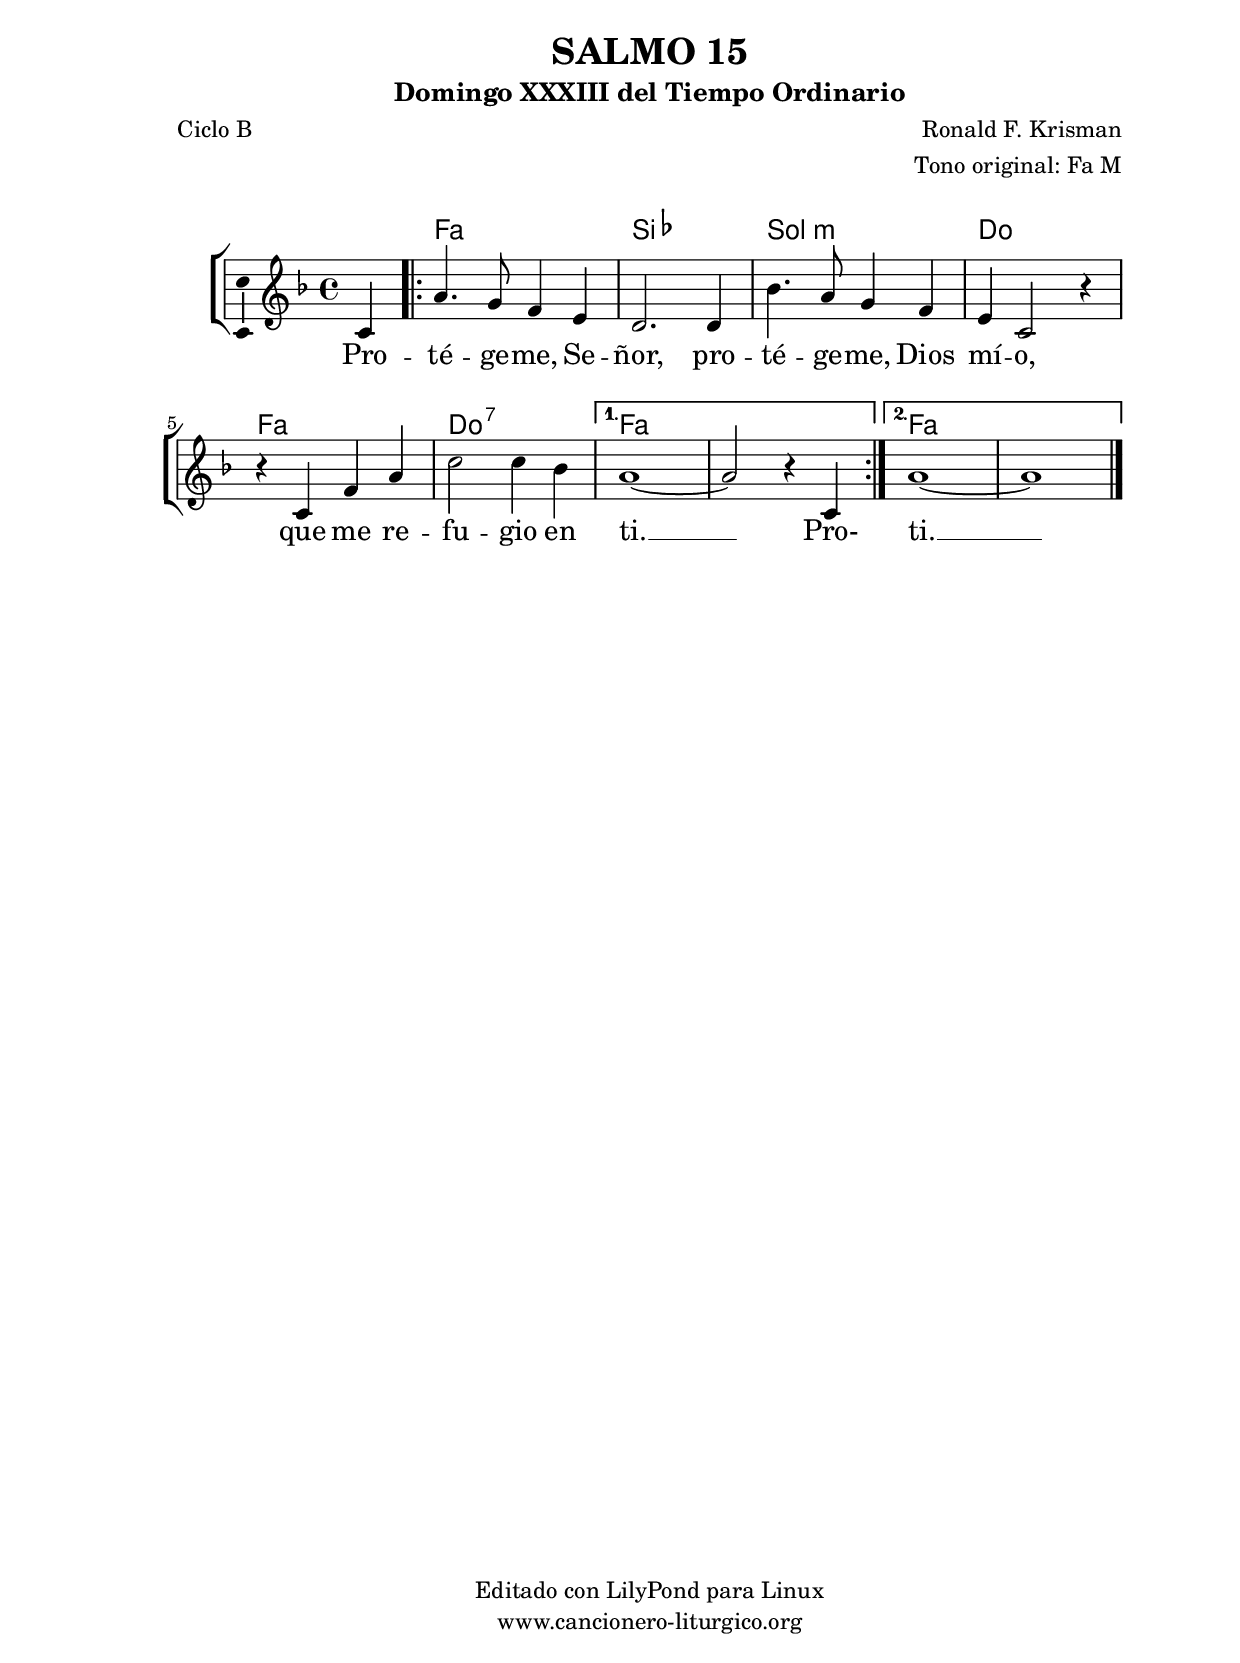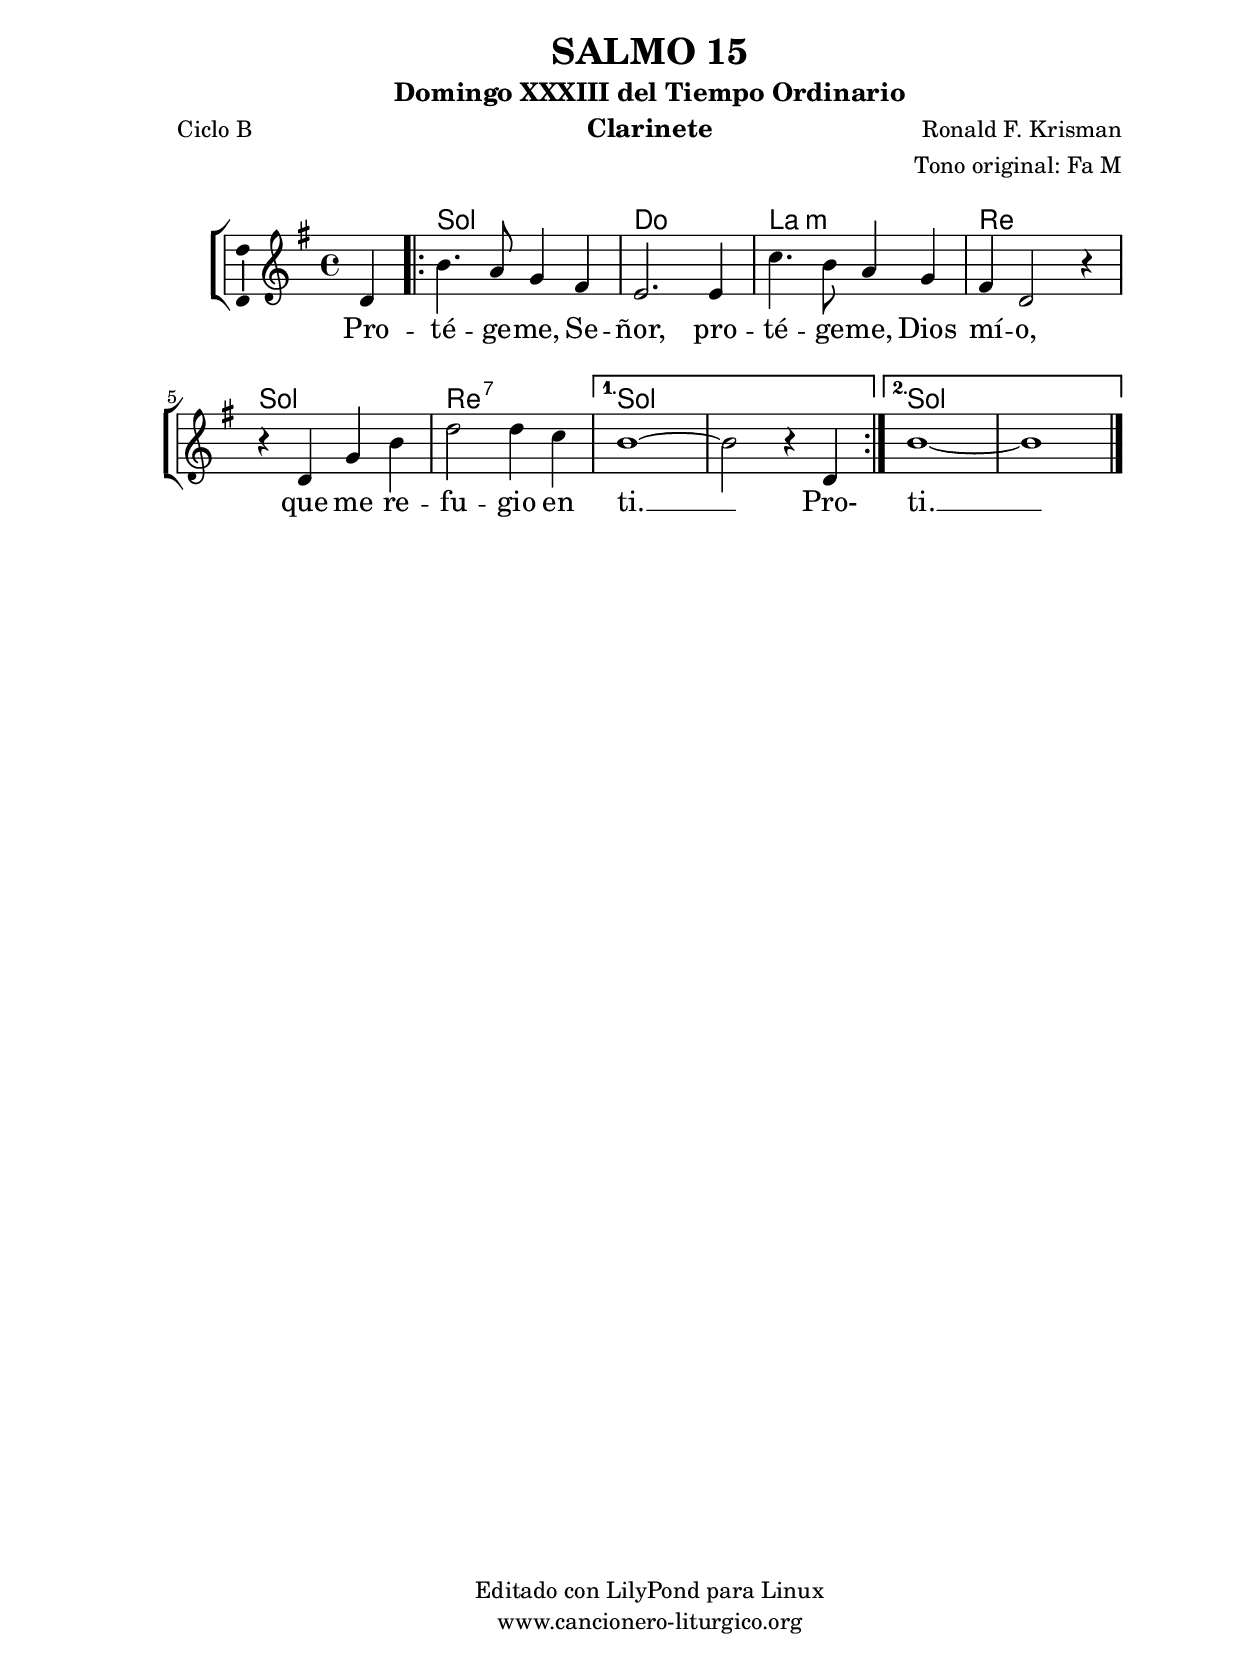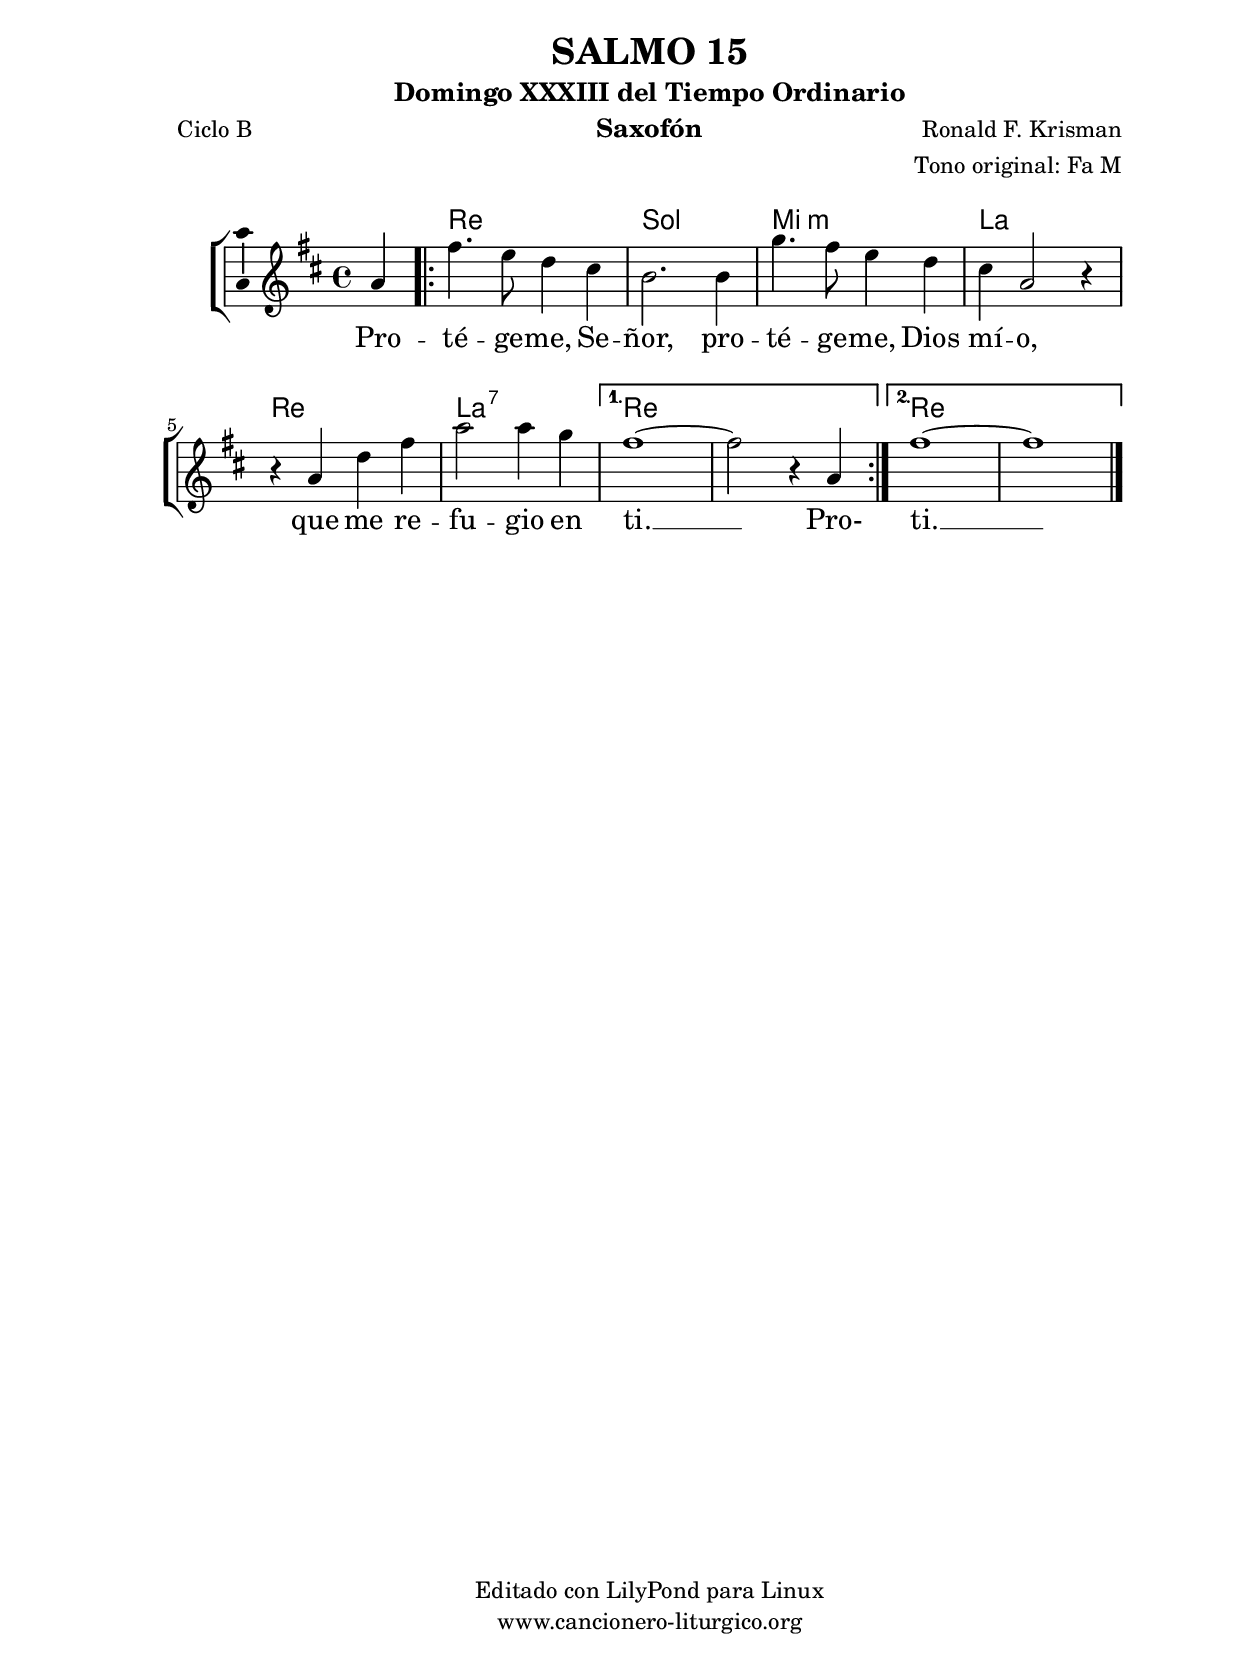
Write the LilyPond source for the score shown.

%
%para convertir .midi en .wav:
%timidity filename.midi -Ow -o finename.wav
%
%
%Para convertir de .wav a .mp3:
%lame -h -m j filename.wav
%
%
%para escuchar el midi:
%timidity nombrefichero.midi
%


%versión de lilypond para la que se ha escrito esta partitura:
\version "2.16.0"

	%Tamaño papel
	#(set-default-paper-size "a4")
	%Tamaño partitura
	#(set-global-staff-size 20)
	%No responde al pulsar sobre una nota
	#(ly:set-option 'point-and-click #f)

%parámetros del encabezamiento:
\header {
	title = "SALMO 15"
	subtitle = "Domingo XXXIII del Tiempo Ordinario"
	composer = "Ronald F. Krisman"
	poet = "Ciclo B"
	meter = ""
	arranger = "Tono original: Fa M"
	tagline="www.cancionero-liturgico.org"
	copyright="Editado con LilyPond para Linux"
	}

%parámetros asociados al papel:
\paper  {
	oddHeaderMarkup = \markup {\fill-line { \on-the-fly #not-first-page \fromproperty #'header:title \on-the-fly #not-first-page \fromproperty #'header:composer }}
	evenHeaderMarkup = \markup {\fill-line { \fromproperty #'header:composer \fromproperty #'header:title }}
	#(set-paper-size "a4")
	print-page-number = ##f
	first-page-number = 1
	print-first-page-number = ##f
%	head-separation = 3.0 \cm
	top-margin = 2.0 \cm
	bottom-margin = 0.5\cm
%%%	bottom-margin = -1.0\cm
	left-margin = 3.0 \cm
	line-width = 16.0 \cm 
	indent = 8\mm
	interscoreline = 2.\mm
	between-system-space = 15\mm
%	para que las partituras no llenen la hoja:
	ragged-bottom = ##t
%	idem para la última hoja:
	ragged-last-bottom = ##f
%	para que las partituras llenen el ancho del papel:
	ragged-last = ##f
	after-title-space = 2.5 \cm
%page-count=1
%system-count=8

	%Flexible Vertical Spacing
%	markup-markup-spacing =
%	#'((basic-distance . 15) (minimum-distance . 15) (padding . 3))
	markup-system-spacing =
	#'((basic-distance . 15) (minimum-distance . 15) (padding . 3))
	system-system-spacing =
	#'((basic-distance . 15) (minimum-distance . 15) (padding . 3))
	score-system-spacing =
	#'((basic-distance . 15) (minimum-distance . 15) (padding . 5))
%	top-system-spacing = % header
%	#'((basic-distance . 8) (minimum-distance . 0) (padding . 3))
%	top-markup-spacing =
%	#'((basic-distance . 20) (minimum-distance . 20) (padding . 3))
	last-bottom-spacing = % footer
	#'((basic-distance . 5) (minimum-distance . 5) (padding . 3))
%	score-markup-spacing =
%	#'((basic-distance . 16) (minimum-distance . 13) (padding . 3))

	}


%parámetros que afectan a toda la partitura:
global =  {
	%clave de sol (G):
	\clef G
	%armadura:
%	\transpose d ees
	\key f \major
	\tempo 4=140
	\set Score.tempoHideNote = ##t
	}


acordes = {
	\italianChords
	\chordmode {
%	\transpose d ees
{

s4
\repeat volta 2 {
f1 bes g:m c f c:7
}
\alternative {
{
f1 f
}
{
f1 f
}
}

	}
	}
}

melodia = 
%	\transpose d ees
{
	\relative c'{
	\time 4/4

\partial4
c4
\repeat volta 2 {
a'4. g8 f4 e
d2. d4
bes'4. a8 g4 f
e4 c2 r4
r4 c4 f a
c2 c4 bes
}
\alternative {
{
a1~
a2 r4 c,4
}
{
a'1~
a1
}
}

	\bar "|."
	}
	}


texto = \lyricmode {
Pro -- té -- ge -- me, Se -- ñor,
pro -- té -- ge -- me, Dios mí -- o,
que me re -- fu -- gio en ti. __
Pro-
ti. __
	}


acordesStaff = \context ChordNames = acordesStaff <<
	\set chordChanges = ##t
	\acordes
	>>


vozStaff = \context Voice = vozStaff
\with {\consists "Ambitus_engraver"}
<<
%	\set Staff.instrumentName = ""
%	\set Staff.shortInstrumentName = ""
%	\set Staff.midiInstrument = #"clarinet"
%	\set Staff.midiInstrument = #"cello"
%	\set Staff.midiInstrument = #"flute"
	\set Staff.midiInstrument = #"electric guitar (jazz)"
%	\set Staff.midiInstrument = #"english horn"
%	\set Staff.midiInstrument = #"violin"
%	\set Staff.midiInstrument = #"glockenspiel"
	\set Staff.midiMinimumVolume = #0.7
	\set Staff.midiMaximumVolume = #0.9
	\global
	\melodia
	>>


textoStaff = \context Lyrics = textoStaff <<
	\lyricsto vozStaff \texto
	>>

\book {
	\score {
		\context ChoirStaff {
			\override StaffGroup.SystemStartBracket #'collapse-height = #1
			\override Score.SystemStartBar #'collapse-height = #1
			<<
			\acordesStaff
			\vozStaff
			\textoStaff
			>>
			}
		\layout {
	    		\context {
				\Lyrics
				\override LyricText #'font-size = #2
				}
	   		 \context {
				\Score
				%fontSize = #3
				\override StaffSymbol #'staff-space = #(magstep +3)
				%\override Beam #'thickness = #0.55
				%\override SpacingSpanner #'spacing-increment = #1.0
				%\override Slur #'height-limit = #1.5
				}
			}
		}
	\score {
		\unfoldRepeats
		\context ChoirStaff {
			<<
			\acordesStaff
			\vozStaff
			>>
			}
		\midi {
	  		\context {
	  			\Score
				tempoWholesPerMinute = #(ly:make-moment 70 4)
				}
			}
		}
	}

%Partitura para clarinete
#(define output-suffix "C")
\book {
	\header{
		instrument = "Clarinete"
		}
	\score {
		\context ChoirStaff {
			\override StaffGroup.SystemStartBracket #'collapse-height = #1
			\override Score.SystemStartBar #'collapse-height = #1
\transpose c d
			<<
			\acordesStaff
			\vozStaff
			\textoStaff
			>>
			}
		\layout {
	    		\context {
				\Lyrics
				\override LyricText #'font-size = #2
				}
	   		 \context {
				\Score
				%fontSize = #3
				\override StaffSymbol #'staff-space = #(magstep +3)
				%\override Beam #'thickness = #0.55
				%\override SpacingSpanner #'spacing-increment = #1.0
				%\override Slur #'height-limit = #1.5
				}
			}
		}
	}

%Partitura para saxofón
#(define output-suffix "S")
\book {
	\header{
		instrument = "Saxofón"
		}
	\score {
		\context ChoirStaff {
			\override StaffGroup.SystemStartBracket #'collapse-height = #1
			\override Score.SystemStartBar #'collapse-height = #1
\transpose c a
			<<
			\acordesStaff
			\vozStaff
			\textoStaff
			>>
			}
		\layout {
	    		\context {
				\Lyrics
				\override LyricText #'font-size = #2
				}
	   		 \context {
				\Score
				%fontSize = #3
				\override StaffSymbol #'staff-space = #(magstep +3)
				%\override Beam #'thickness = #0.55
				%\override SpacingSpanner #'spacing-increment = #1.0
				%\override Slur #'height-limit = #1.5
				}
			}
		}
	}

